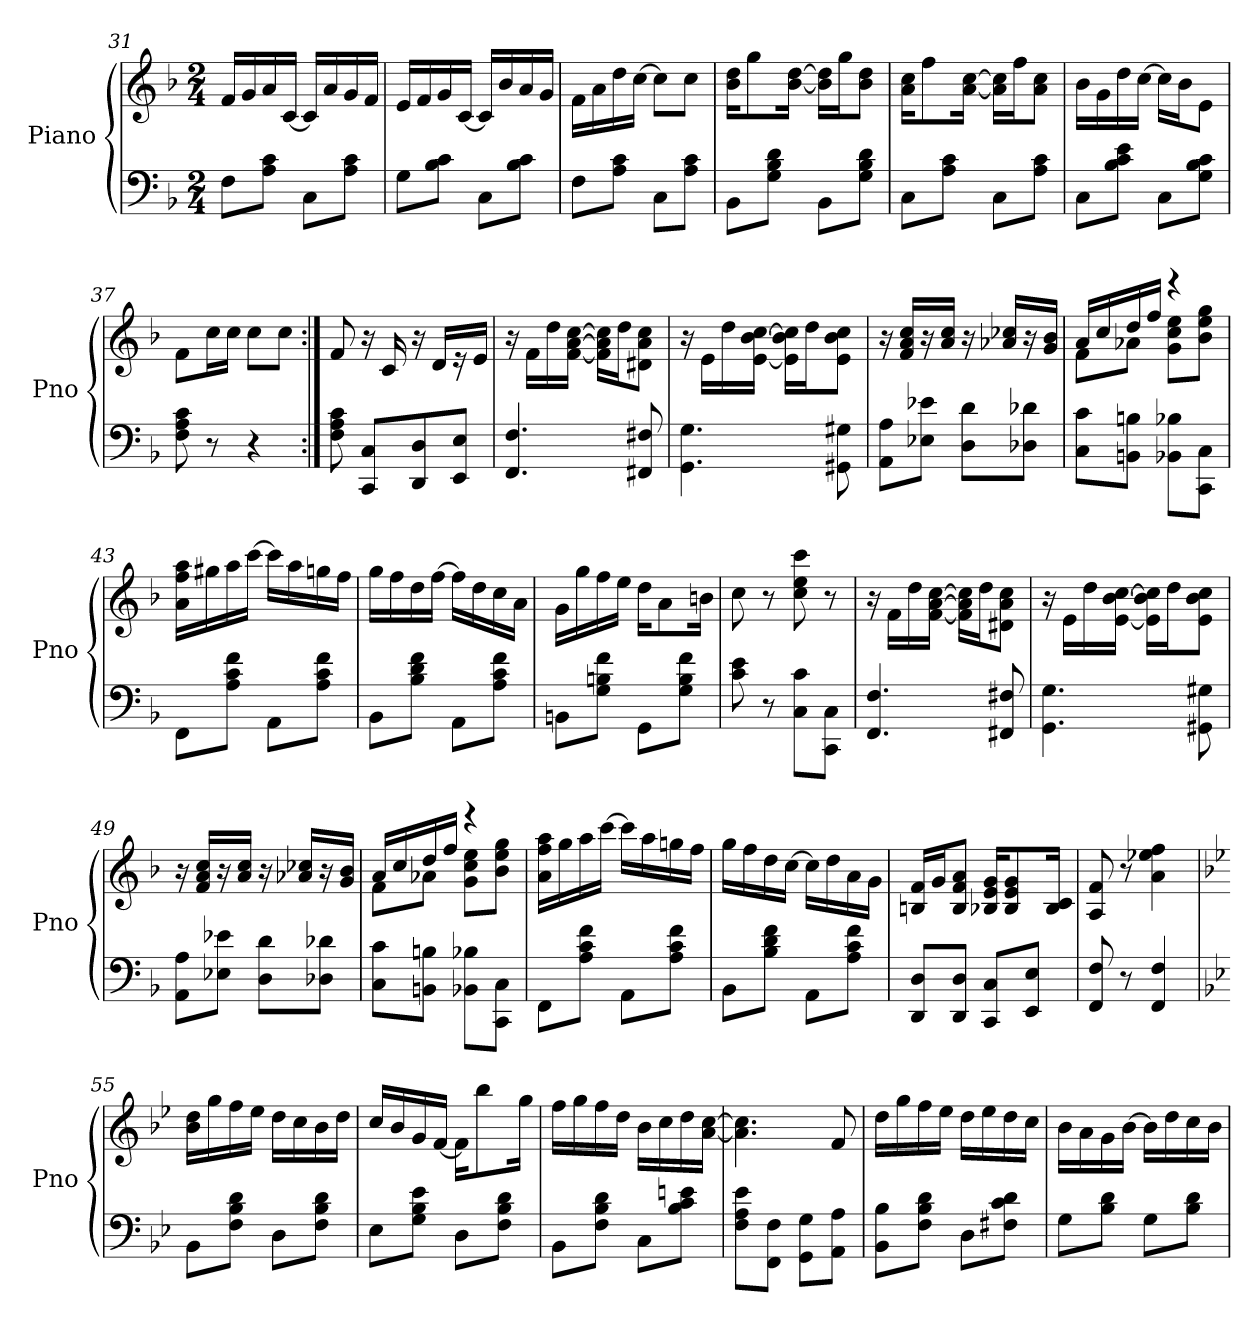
**kern	**kern
*part1	*part1
*staff2	*staff1
*I"Piano	*
*I'Pno	*
*clefF4	*clefG2
*k[b-]	*k[b-]
*M2/4	*M2/4
=31	=31
8F\L	16f/LL
.	16g/
8A\ 8c\J	16a/
.	[16c/JJ
8C\L	16c/LL]
.	16a/
8A\ 8c\J	16g/
.	16f/JJ
=32	=32
8G\L	16e/LL
.	16f/
8B-\ 8c\J	16g/
.	[16c/JJ
8C\L	16c/LL]
.	16b-/
8B-\ 8c\J	16a/
.	16g/JJ
=33	=33
8F\L	16f\LL
.	16a\
8A\ 8c\J	16dd\
.	[16cc\JJ
8C\L	8cc\L]
8A\ 8c\J	8cc\J
=34	=34
8BB-\L	16b-\ 16dd\KL
.	8gg\
8G\ 8B-\ 8d\J	.
.	[16b-\ [16dd\Jk
8BB-\L	16b-]\ 16dd]\LL
.	16gg\J
8G\ 8B-\ 8d\J	8b-\ 8dd\J
=35	=35
8C\L	16a\ 16cc\KL
.	8ff\
8A\ 8c\J	.
.	[16a\ [16cc\Jk
8C\L	16a]\ 16cc]\LL
.	16ff\J
8A\ 8c\J	8a\ 8cc\J
=36	=36
8C\L	16b-\LL
.	16g\
8B-\ 8c\ 8e\J	16dd\
.	[16cc\JJ
8C\L	16cc\LL]
.	16b-\J
8G\ 8B-\ 8c\J	8e\J
=37	=37
8F\ 8A\ 8c\	8f\L
8r	16cc\L
.	16cc\JJ
4r	8cc\L
.	8cc\J
=38:|!	=38:|!
8F\ 8A\ 8c\	8f/
8CC/ 8C/L	16r
.	16c/
8DD/ 8D/	16r
.	16d/LL
8EE/ 8E/J	16r
.	16e/JJ
=39	=39
4.FF/ 4.F/	16r
.	16f\LL
.	16dd\
.	[16f\ [16a\ [16cc\JJ
.	16f]\ 16a]\ 16cc]\LL
.	16dd\J
8FF#X/ 8F#X/	8d#X\ 8a\ 8cc\J
=40	=40
4.GG\ 4.G\	16r
.	16e\LL
.	16dd\
.	[16e\ [16b-\ [16cc\JJ
.	16e]\ 16b-]\ 16cc]\LL
.	16dd\J
8GG#X\ 8G#X\	8e\ 8b-\ 8cc\J
=41	=41
8AA\ 8A\L	16r
.	16f/ 16a/ 16cc/LL
8E-X\ 8e-X\J	16r
.	16a/ 16cc/JJ
8D\ 8d\L	16r
.	16a-X/ 16cc-X/LL
8D-X\ 8d-X\J	16r
.	16g/ 16b-/JJ
=42	=42
*	*^
8C\ 8c\L	16a/LL	8f\L
.	16cc/	.
8BBn\ 8Bn\J	16dd/	8a-X\J
.	16ff/JJ	.
8BB-X\ 8B-X\L	4r	8g\ 8cc\ 8ee\L
8CC\ 8C\J	.	8b-\ 8ee\ 8gg\J
*	*v	*v
=43	=43
8FF\L	16a\ 16ff\ 16aa\LL
.	16gg#X\
8A\ 8c\ 8f\J	16aa\
.	[16ccc\JJ
8AA\L	16ccc\LL]
.	16aa\
8A\ 8c\ 8f\J	16ggn\
.	16ff\JJ
=44	=44
8BB-\L	16gg\LL
.	16ff\
8B-\ 8d\ 8f\J	16dd\
.	[16ff\JJ
8AA\L	16ff\LL]
.	16dd\
8A\ 8c\ 8f\J	16cc\
.	16a\JJ
=45	=45
8BBn\L	16g\LL
.	16gg\
8G\ 8Bn\ 8f\J	16ff\
.	16ee\JJ
8GG\L	16dd\KL
.	8a\
8G\ 8B\ 8f\J	.
.	16bn\Jk
=46	=46
8c\ 8e\	8cc\
8r	8r
8C\ 8c\L	8cc\ 8ee\ 8ccc\
8CC\ 8C\J	8r
=47	=47
4.FF/ 4.F/	16r
.	16f\LL
.	16dd\
.	[16f\ [16a\ [16cc\JJ
.	16f]\ 16a]\ 16cc]\LL
.	16dd\J
8FF#X/ 8F#X/	8d#X\ 8a\ 8cc\J
=48	=48
4.GG\ 4.G\	16r
.	16e\LL
.	16dd\
.	[16e\ [16b-\ [16cc\JJ
.	16e]\ 16b-]\ 16cc]\LL
.	16dd\J
8GG#X\ 8G#X\	8e\ 8b-\ 8cc\J
=49	=49
8AA\ 8A\L	16r
.	16f/ 16a/ 16cc/LL
8E-X\ 8e-X\J	16r
.	16a/ 16cc/JJ
8D\ 8d\L	16r
.	16a-X/ 16cc-X/LL
8D-X\ 8d-X\J	16r
.	16g/ 16b-/JJ
=50	=50
*	*^
8C\ 8c\L	16a/LL	8f\L
.	16cc/	.
8BBn\ 8Bn\J	16dd/	8a-X\J
.	16ff/JJ	.
8BB-X\ 8B-X\L	4r	8g\ 8cc\ 8ee\L
8CC\ 8C\J	.	8b-\ 8ee\ 8gg\J
*	*v	*v
=51	=51
8FF\L	16a\ 16ff\ 16aa\LL
.	16gg\
8A\ 8c\ 8f\J	16aa\
.	[16ccc\JJ
8AA\L	16ccc\LL]
.	16aa\
8A\ 8c\ 8f\J	16ggn\
.	16ff\JJ
=52	=52
8BB-\L	16gg\LL
.	16ff\
8B-\ 8d\ 8f\J	16dd\
.	[16cc\JJ
8AA\L	16cc\LL]
.	16dd\
8A\ 8c\ 8f\J	16a\
.	16g\JJ
=53	=53
8DD/ 8D/L	16Bn/ 16f/LL
.	16g/J
8DD/ 8D/J	8B/ 8f/ 8a/J
8CC/ 8C/L	16B-X/ 16e/ 16g/KL
.	8B-/ 8e/ 8g/
8EE/ 8E/J	.
.	16B-/ 16c/Jk
=54	=54
8FF/ 8F/	8A/ 8f/
8r	8r
4FF/ 4F/	4a\ 4ee-X\ 4ff\
=55	=55
*k[b-e-]	*k[b-e-]
8BB-\L	16b-\ 16dd\LL
.	16gg\
8F\ 8B-\ 8d\J	16ff\
.	16ee-\JJ
8D\L	16dd\LL
.	16cc\
8F\ 8B-\ 8d\J	16b-\
.	16dd\JJ
=56	=56
8E-\L	16cc/LL
.	16b-/
8G\ 8B-\ 8e-\J	16g/
.	[16f/JJ
8D\L	16f\KL]
.	8bb-\
8F\ 8B-\ 8d\J	.
.	16gg\Jk
=57	=57
8BB-\L	16ff\LL
.	16gg\
8F\ 8B-\ 8d\J	16ff\
.	16dd\JJ
8C\L	16b-\LL
.	16cc\
8B-\ 8c\ 8en\J	16dd\
.	[16a\ [16cc\JJ
=58	=58
8F\ 8A\ 8e-\L	4.a]\ 4.cc]\
8FF\ 8F\J	.
8GG\ 8G\L	.
8AA\ 8A\J	8f/
=59	=59
8BB-\ 8B-\L	16dd\LL
.	16gg\
8F\ 8B-\ 8d\J	16ff\
.	16ee-\JJ
8D\L	16dd\LL
.	16ee-\
8F#X\ 8c\ 8d\J	16dd\
.	16cc\JJ
=60	=60
8G\L	16b-\LL
.	16a\
8B-\ 8d\J	16g\
.	[16b-\JJ
8G\L	16b-\LL]
.	16dd\
8B-\ 8d\J	16cc\
.	16b-\JJ
=	=
*-	*-
